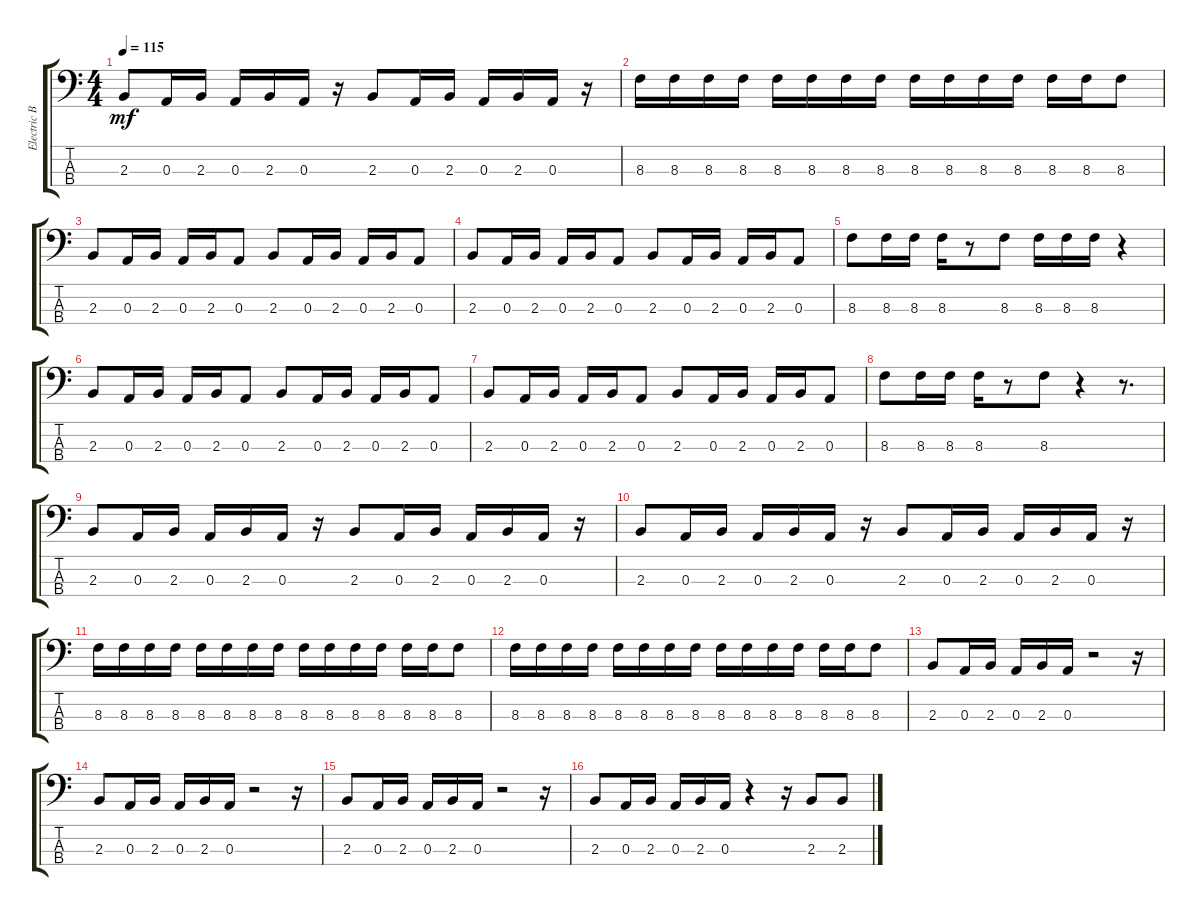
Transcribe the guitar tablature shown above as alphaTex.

\track ("Electric Bass" "Electric B") {instrument electricbassfinger}
\staff {score tabs}
\tuning (G2 D2 A1 E1) {hide}
\ts (4 4)
\tempo 115
\clef f4
\ks c
2.3.8{dy mf} 0.3.16 2.3.16 0.3.16 2.3.16 0.3.16 r.16 2.3.8 0.3.16 2.3.16 0.3.16 2.3.16 0.3.16 r.16 |
8.3.16 8.3.16 8.3.16 8.3.16 8.3.16 8.3.16 8.3.16 8.3.16 8.3.16 8.3.16 8.3.16 8.3.16 8.3.16 8.3.16 8.3.8 |
2.3.8 0.3.16 2.3.16 0.3.16 2.3.16 0.3.8 2.3.8 0.3.16 2.3.16 0.3.16 2.3.16 0.3.8 |
2.3.8 0.3.16 2.3.16 0.3.16 2.3.16 0.3.8 2.3.8 0.3.16 2.3.16 0.3.16 2.3.16 0.3.8 |
8.3.8 8.3.16 8.3.16 8.3.16 r.8 8.3.8 8.3.16 8.3.16 8.3.16 r.4 |
2.3.8 0.3.16 2.3.16 0.3.16 2.3.16 0.3.8 2.3.8 0.3.16 2.3.16 0.3.16 2.3.16 0.3.8 |
2.3.8 0.3.16 2.3.16 0.3.16 2.3.16 0.3.8 2.3.8 0.3.16 2.3.16 0.3.16 2.3.16 0.3.8 |
8.3.8 8.3.16 8.3.16 8.3.16 r.8 8.3.8 r.4 r.8{d} |
2.3.8 0.3.16 2.3.16 0.3.16 2.3.16 0.3.16 r.16 2.3.8 0.3.16 2.3.16 0.3.16 2.3.16 0.3.16 r.16 |
2.3.8 0.3.16 2.3.16 0.3.16 2.3.16 0.3.16 r.16 2.3.8 0.3.16 2.3.16 0.3.16 2.3.16 0.3.16 r.16 |
8.3.16 8.3.16 8.3.16 8.3.16 8.3.16 8.3.16 8.3.16 8.3.16 8.3.16 8.3.16 8.3.16 8.3.16 8.3.16 8.3.16 8.3.8 |
8.3.16 8.3.16 8.3.16 8.3.16 8.3.16 8.3.16 8.3.16 8.3.16 8.3.16 8.3.16 8.3.16 8.3.16 8.3.16 8.3.16 8.3.8 |
2.3.8 0.3.16 2.3.16 0.3.16 2.3.16 0.3.16 r.2 r.16 |
2.3.8 0.3.16 2.3.16 0.3.16 2.3.16 0.3.16 r.2 r.16 |
2.3.8 0.3.16 2.3.16 0.3.16 2.3.16 0.3.16 r.2 r.16 |
2.3.8 0.3.16 2.3.16 0.3.16 2.3.16 0.3.16 r.4 r.16 2.3.8 2.3.8
